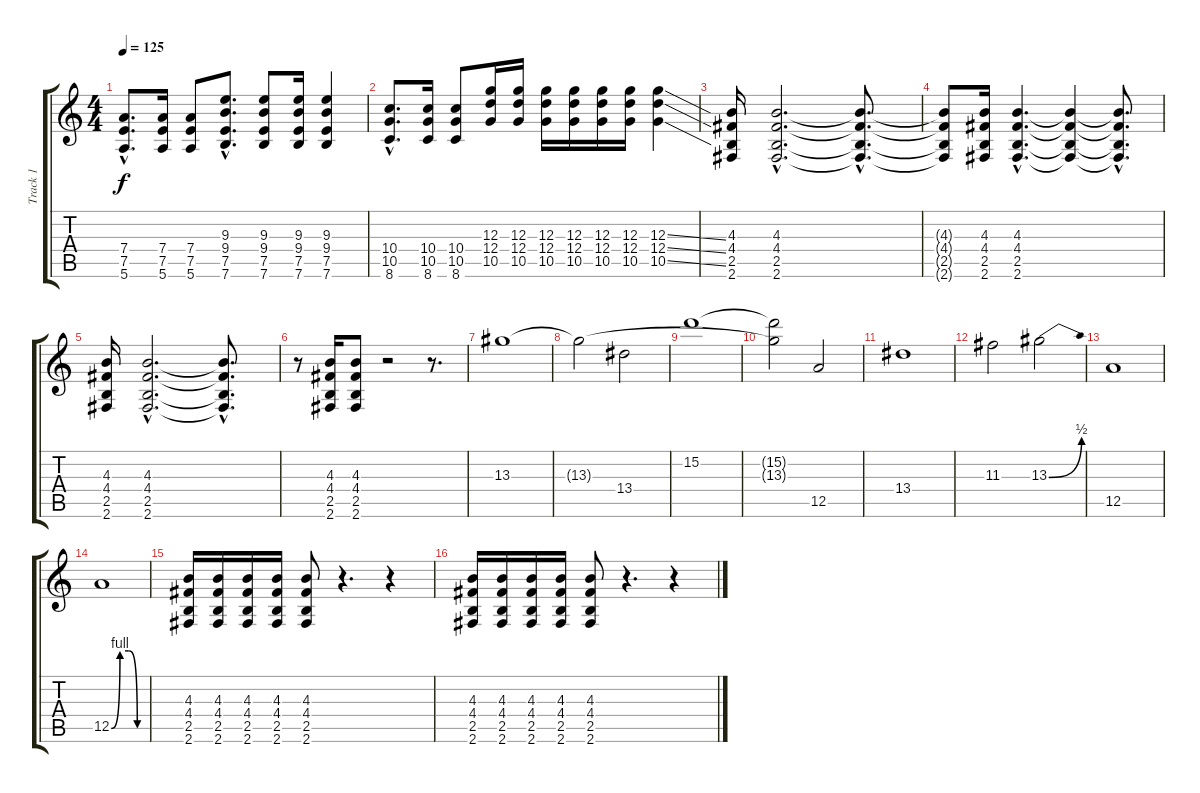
\track ("Track 1" "Track 1") {instrument overdrivenguitar}
\staff {score tabs}
\tuning (E4 B3 G3 D3 A2 E2) {hide}
\ts (4 4)
\tempo 125
\clef g2
\ks c
(7.4{hac} 7.5{hac} 5.6{hac}).8{d dy f} (7.4 7.5 5.6).16 (7.4 7.5 5.6).8 (9.3{hac} 9.4{hac} 7.5{hac} 7.6{hac}).8{d} (9.3 9.4 7.5 7.6).8 (9.3 9.4 7.5 7.6).16 (9.3 9.4 7.5 7.6).4 |
(10.4{hac} 10.5{hac} 8.6{hac}).8{d} (10.4 10.5 8.6).16 (10.4 10.5 8.6).8 (12.3 12.4 10.5).16 (12.3 12.4 10.5).16 (12.3 12.4 10.5).16 (12.3 12.4 10.5).16 (12.3 12.4 10.5).16 (12.3 12.4 10.5).16 (12.3{ss} 12.4{ss} 10.5{ss}).4 |
(4.3 4.4 2.5 2.6).16 (4.3{hac} 4.4{hac} 2.5{hac} 2.6{hac}).2{d} (4.3{hac t} 4.4{hac t} 2.5{hac t} 2.6{hac t}).8{d} |
(4.3{t} 4.4{t} 2.5{t} 2.6{t}).8 (4.3 4.4 2.5 2.6).16 (4.3{hac} 4.4{hac} 2.5{hac} 2.6{hac}).4{d} (4.3{t} 4.4{t} 2.5{t} 2.6{t}).4 (4.3{hac t} 4.4{hac t} 2.5{hac t} 2.6{hac t}).8{d} |
(4.3 4.4 2.5 2.6).16 (4.3{hac} 4.4{hac} 2.5{hac} 2.6{hac}).2{d} (4.3{hac t} 4.4{hac t} 2.5{hac t} 2.6{hac t}).8{d} |
r.8 (4.3 4.4 2.5 2.6).16 (4.3 4.4 2.5 2.6).8 r.2 r.8{d} |
13.3.1 |
13.3{t}.2 13.4.2 |
15.2.1 |
(15.2{t} 13.3{t}).2 12.5.2 |
13.4.1 |
11.3.2 13.3{be (bend 0 0 60 2)}.2 |
12.5.1 |
12.5{be (custom 0 0 15 4 30 4 45 0 60 0)}.1 |
(4.3 4.4 2.5 2.6).16 (4.3 4.4 2.5 2.6).16 (4.3 4.4 2.5 2.6).16 (4.3 4.4 2.5 2.6).16 (4.3 4.4 2.5 2.6).8 r.4{d} r.4 |
(4.3 4.4 2.5 2.6).16 (4.3 4.4 2.5 2.6).16 (4.3 4.4 2.5 2.6).16 (4.3 4.4 2.5 2.6).16 (4.3 4.4 2.5 2.6).8 r.4{d} r.4
